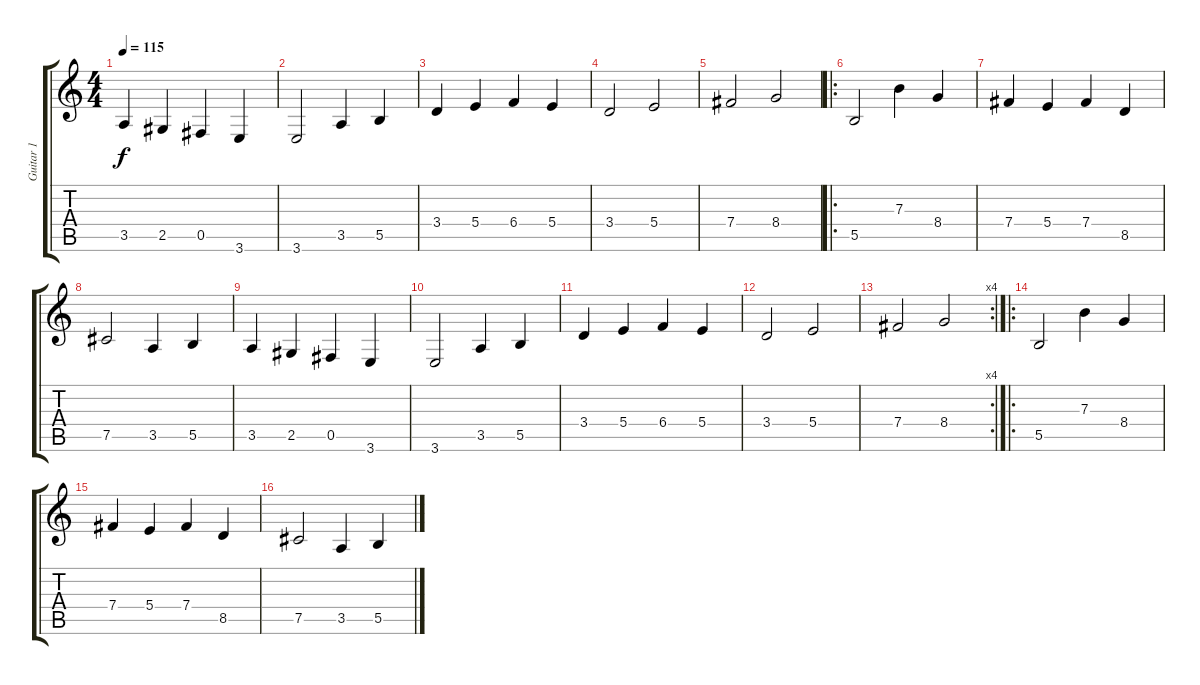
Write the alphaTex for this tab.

\track ("Guitar 1" "Guitar 1") {instrument overdrivenguitar}
\staff {score tabs}
\tuning (Db4 Ab3 E3 B2 Gb2 Db2) {hide}
\ts (4 4)
\tempo 115
\clef g2
\ks c
3.5.4{dy f} 2.5.4 0.5.4 3.6.4 |
3.6.2 3.5.4 5.5.4 |
3.4.4 5.4.4 6.4.4 5.4.4 |
3.4.2 5.4.2 |
7.4.2 8.4.2 |
\ro
5.5.2 7.3.4 8.4.4 |
7.4.4 5.4.4 7.4.4 8.5.4 |
7.5.2 3.5.4 5.5.4 |
3.5.4 2.5.4 0.5.4 3.6.4 |
3.6.2 3.5.4 5.5.4 |
3.4.4 5.4.4 6.4.4 5.4.4 |
3.4.2 5.4.2 |
\rc 4
7.4.2 8.4.2 |
\ro
5.5.2 7.3.4 8.4.4 |
7.4.4 5.4.4 7.4.4 8.5.4 |
7.5.2 3.5.4 5.5.4
